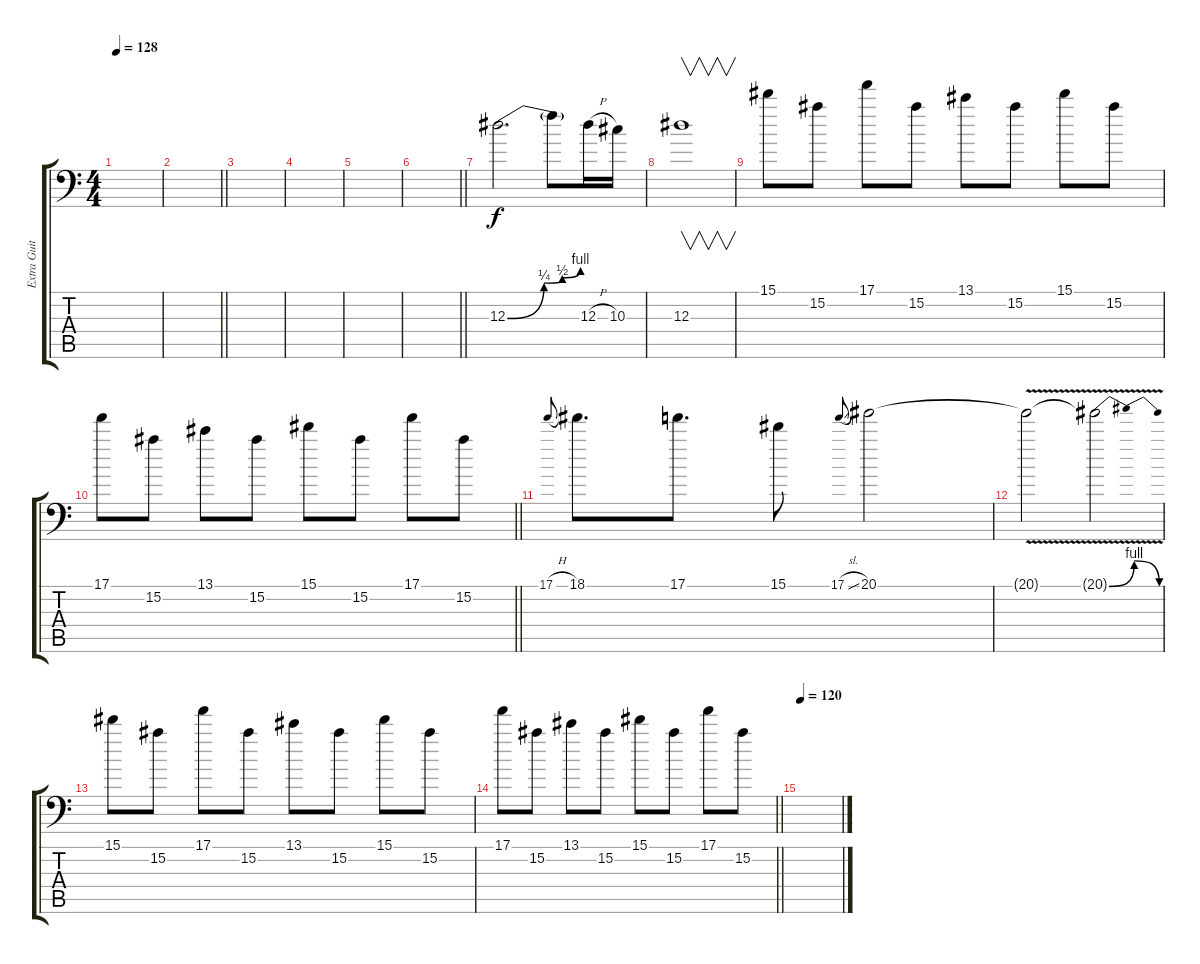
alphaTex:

\track ("Extra Guitar" "Extra Guit") {instrument overdrivenguitar}
\staff {score tabs}
\tuning (C4 G3 Eb3 Bb2 F2 Bb1) {hide}
\ts (4 4)
\tempo 128
\clef f4
\ks c
|
\barLineRight lightlight
|
|
|
|
\barLineRight lightlight
|
12.3{be (custom 0 0 30 1 45 2 60 4)}.2{d} 12.3{t}.8 12.3{h}.16 10.3.16 |
12.3.1{v} |
15.1.8 15.2.8 17.1.8 15.2.8 13.1.8 15.2.8 15.1.8 15.2.8 |
\barLineRight lightlight
17.1.8 15.2.8 13.1.8 15.2.8 15.1.8 15.2.8 17.1.8 15.2.8 |
17.1{h}.8{gr onbeat} 18.1.8{d} 17.1.8{d} 15.1.8 17.1{sl}.8{gr onbeat} 20.1.2 |
20.1{v t}.2 20.1{be (bendrelease 0 0 15 4 45 4 60 0) t}.2 |
15.1.8 15.2.8 17.1.8 15.2.8 13.1.8 15.2.8 15.1.8 15.2.8 |
\barLineRight lightlight
17.1.8 15.2.8 13.1.8 15.2.8 15.1.8 15.2.8 17.1.8 15.2.8 |
\tempo 120
